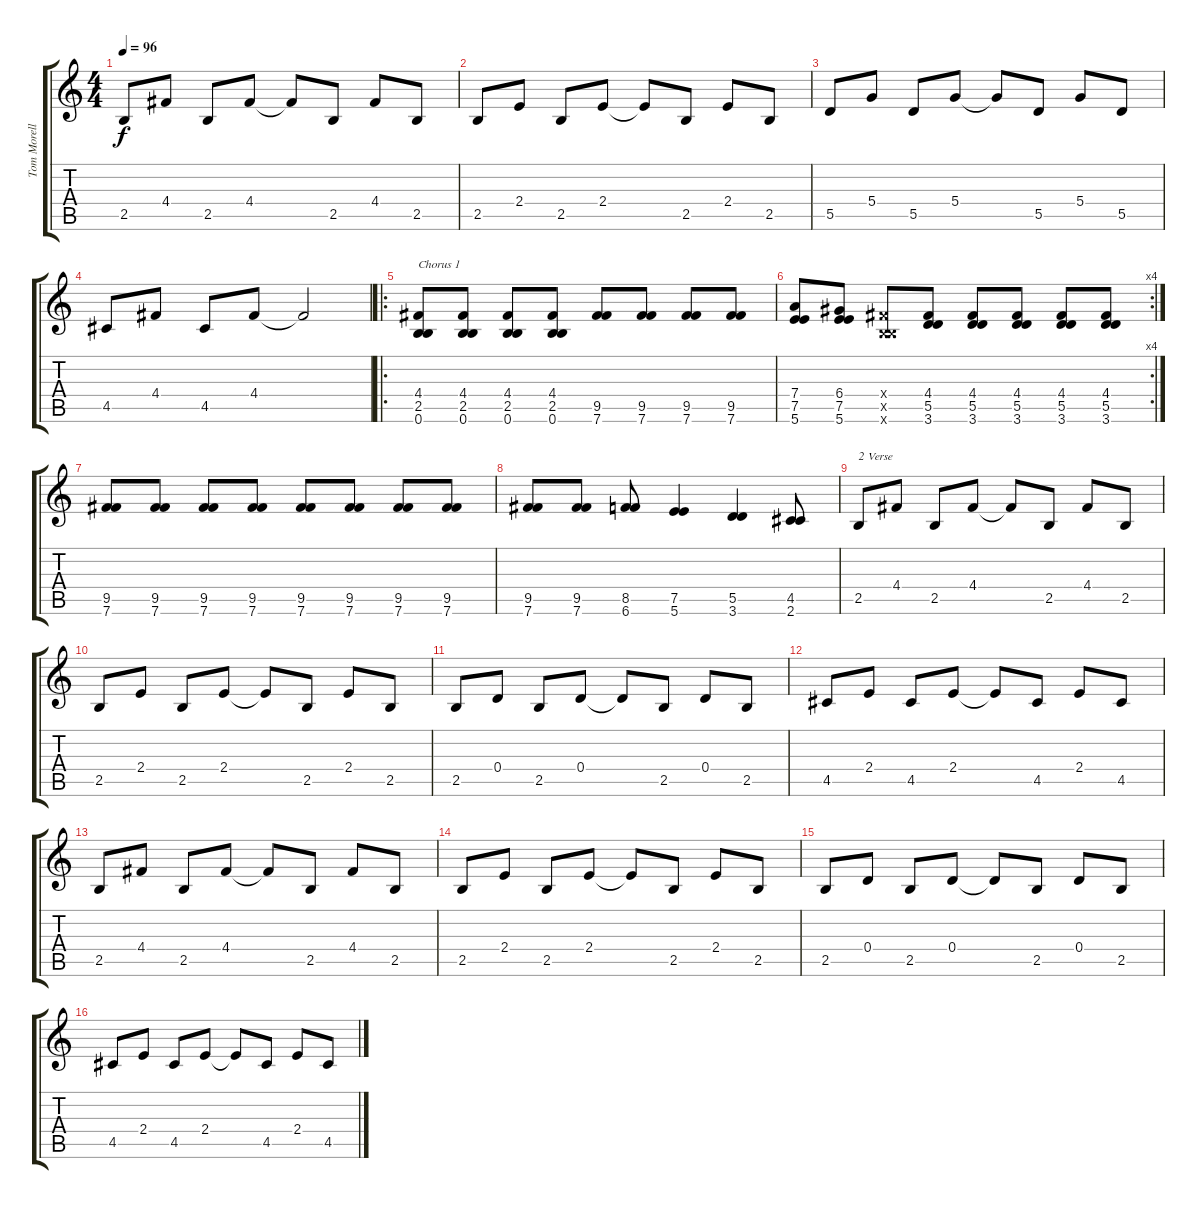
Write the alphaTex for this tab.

\track ("Tom Morello" "Tom Morell") {instrument electricguitarjazz}
\staff {score tabs}
\tuning (E4 B3 G3 D3 A2 B2) {hide}
\ts (4 4)
\tempo 96
\clef g2
\ks c
2.5.8{dy f} 4.4.8 2.5.8 4.4.8 4.4{t}.8 2.5.8 4.4.8 2.5.8 |
2.5.8 2.4.8 2.5.8 2.4.8 2.4{t}.8 2.5.8 2.4.8 2.5.8 |
5.5.8 5.4.8 5.5.8 5.4.8 5.4{t}.8 5.5.8 5.4.8 5.5.8 |
4.5.8 4.4.8 4.5.8 4.4.8 4.4{t}.2 |
\ro
(4.4 2.5 0.6).8{txt "Chorus 1" instrument overdrivenguitar} (4.4 2.5 0.6).8{instrument overdrivenguitar} (4.4 2.5 0.6).8{instrument overdrivenguitar} (4.4 2.5 0.6).8{instrument overdrivenguitar} (9.5 7.6).8{instrument overdrivenguitar} (9.5 7.6).8{instrument overdrivenguitar} (9.5 7.6).8{instrument overdrivenguitar} (9.5 7.6).8{instrument overdrivenguitar} |
\rc 4
(7.4 7.5 5.6).8{instrument overdrivenguitar} (6.4 7.5 5.6).8{instrument overdrivenguitar} (4.4{x} 2.5{x} 0.6{x}).8{instrument overdrivenguitar} (4.4 5.5 3.6).8{instrument overdrivenguitar} (4.4 5.5 3.6).8{instrument overdrivenguitar} (4.4 5.5 3.6).8{instrument overdrivenguitar} (4.4 5.5 3.6).8{instrument overdrivenguitar} (4.4 5.5 3.6).8{instrument overdrivenguitar} |
(9.5 7.6).8{instrument overdrivenguitar} (9.5 7.6).8{instrument overdrivenguitar} (9.5 7.6).8{instrument overdrivenguitar} (9.5 7.6).8{instrument overdrivenguitar} (9.5 7.6).8{instrument overdrivenguitar} (9.5 7.6).8{instrument overdrivenguitar} (9.5 7.6).8{instrument overdrivenguitar} (9.5 7.6).8{instrument overdrivenguitar} |
(9.5 7.6).8{instrument overdrivenguitar} (9.5 7.6).8{instrument overdrivenguitar} (8.5 6.6).8{instrument overdrivenguitar} (7.5 5.6).4{instrument overdrivenguitar} (5.5 3.6).4{instrument overdrivenguitar} (4.5 2.6).8{instrument overdrivenguitar} |
2.5.8{txt "2 Verse" instrument electricguitarjazz} 4.4.8 2.5.8 4.4.8 4.4{t}.8 2.5.8 4.4.8 2.5.8 |
2.5.8 2.4.8 2.5.8 2.4.8 2.4{t}.8 2.5.8 2.4.8 2.5.8 |
2.5.8 0.4.8 2.5.8 0.4.8 0.4{t}.8 2.5.8 0.4.8 2.5.8 |
4.5.8 2.4.8 4.5.8 2.4.8 2.4{t}.8 4.5.8 2.4.8 4.5.8 |
2.5.8 4.4.8 2.5.8 4.4.8 4.4{t}.8 2.5.8 4.4.8 2.5.8 |
2.5.8 2.4.8 2.5.8 2.4.8 2.4{t}.8 2.5.8 2.4.8 2.5.8 |
2.5.8 0.4.8 2.5.8 0.4.8 0.4{t}.8 2.5.8 0.4.8 2.5.8 |
4.5.8 2.4.8 4.5.8 2.4.8 2.4{t}.8 4.5.8 2.4.8 4.5.8
